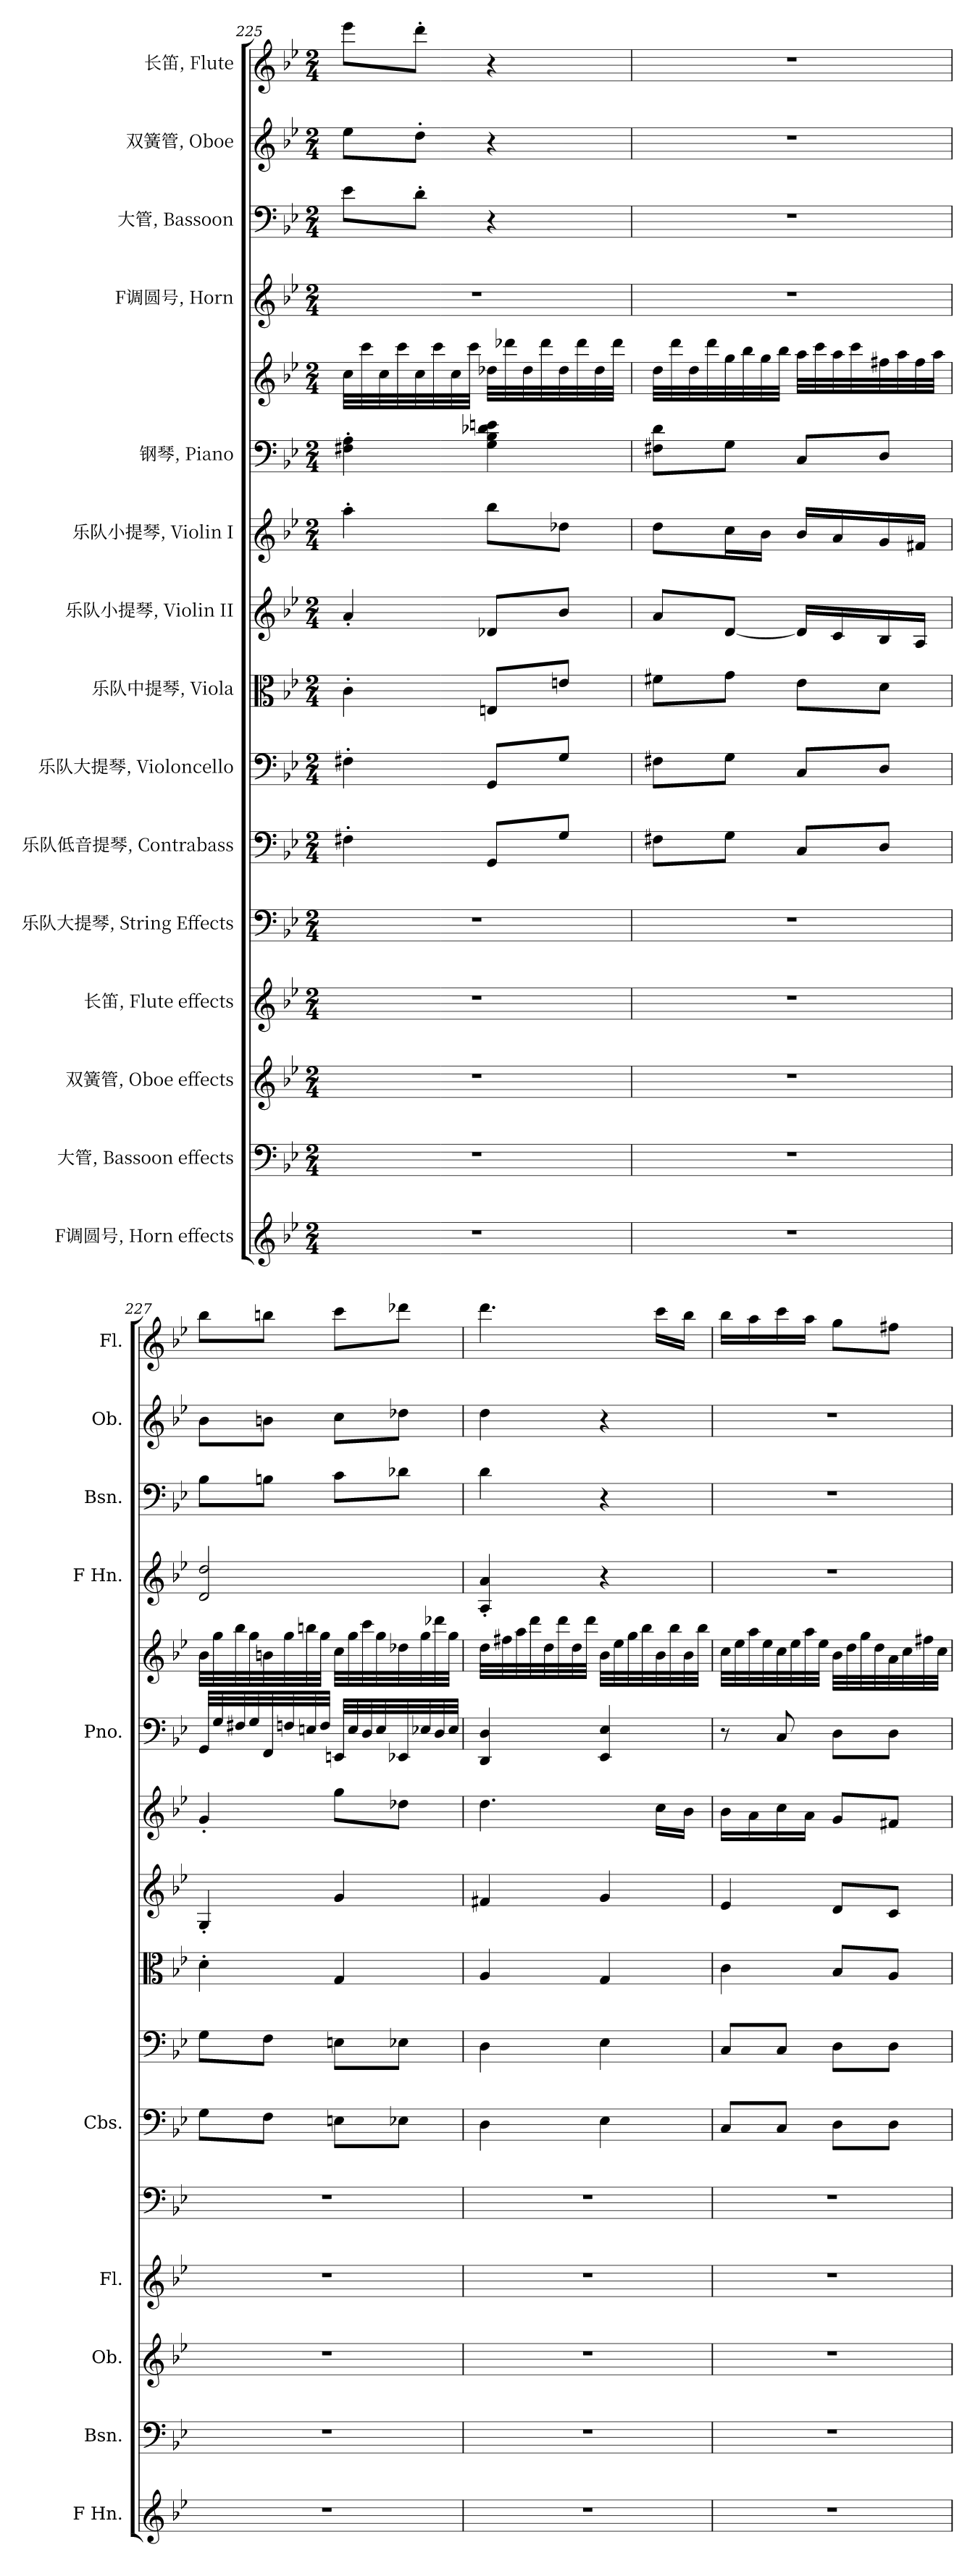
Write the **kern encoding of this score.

**kern	**kern	**kern	**kern	**kern	**kern	**kern	**kern	**kern	**kern	**kern	**kern	**kern	**kern	**kern	**kern
*part15	*part14	*part13	*part12	*part11	*part10	*part9	*part8	*part7	*part6	*part5	*part5	*part4	*part3	*part2	*part1
*staff16	*staff15	*staff14	*staff13	*staff12	*staff11	*staff10	*staff9	*staff8	*staff7	*staff6	*staff5	*staff4	*staff3	*staff2	*staff1
*I"F调圆号, Horn effects	*I"大管, Bassoon effects	*I"双簧管, Oboe effects	*I"长笛, Flute effects	*I"乐队大提琴, String Effects	*I"乐队低音提琴, Contrabass	*I"乐队大提琴, Violoncello	*I"乐队中提琴, Viola	*I"乐队小提琴, Violin II	*I"乐队小提琴, Violin I	*I"钢琴, Piano	*	*I"F调圆号, Horn	*I"大管, Bassoon	*I"双簧管, Oboe	*I"长笛, Flute
*I'F Hn.	*I'Bsn.	*I'Ob.	*I'Fl.	*	*I'Cbs.	*	*	*	*	*I'Pno.	*	*I'F Hn.	*I'Bsn.	*I'Ob.	*I'Fl.
*clefG2	*clefF4	*clefG2	*clefG2	*clefF4	*clefF4	*clefF4	*clefC3	*clefG2	*clefG2	*clefF4	*clefG2	*clefG2	*clefF4	*clefG2	*clefG2
*ITrd4c7	*	*	*	*	*ITrd7c12	*	*	*	*	*	*	*ITrd4c7	*	*	*
*k[b-e-a-]	*k[b-e-]	*k[b-e-]	*k[b-e-]	*k[b-e-]	*k[b-e-]	*k[b-e-]	*k[b-e-]	*k[b-e-]	*k[b-e-]	*k[b-e-]	*k[b-e-]	*k[b-e-a-]	*k[b-e-]	*k[b-e-]	*k[b-e-]
*M2/4	*M2/4	*M2/4	*M2/4	*M2/4	*M2/4	*M2/4	*M2/4	*M2/4	*M2/4	*M2/4	*M2/4	*M2/4	*M2/4	*M2/4	*M2/4
=225	=225	=225	=225	=225	=225	=225	=225	=225	=225	=225	=225	=225	=225	=225	=225
2r	2r	2r	2r	2r	4FF#X'\	4F#X'\	4c'\	4a'/	4aa'\	4F#X\' 4A\'	32cc\LLL	2r	8e-\L	8ee-\L	8eee-\L
.	.	.	.	.	.	.	.	.	.	.	32ccc\	.	.	.	.
.	.	.	.	.	.	.	.	.	.	.	32cc\	.	.	.	.
.	.	.	.	.	.	.	.	.	.	.	32ccc\	.	.	.	.
.	.	.	.	.	.	.	.	.	.	.	32cc\	.	8d'\J	8dd'\J	8ddd'\J
.	.	.	.	.	.	.	.	.	.	.	32ccc\	.	.	.	.
.	.	.	.	.	.	.	.	.	.	.	32cc\	.	.	.	.
.	.	.	.	.	.	.	.	.	.	.	32ccc\JJJ	.	.	.	.
.	.	.	.	.	8GGG/L	8GG/L	8En/L	8d-X/L	8bb-\L	4G\ 4B-\ 4d-X\ 4en\	32dd-X\LLL	.	4r	4r	4r
.	.	.	.	.	.	.	.	.	.	.	32ddd-X\	.	.	.	.
.	.	.	.	.	.	.	.	.	.	.	32dd-\	.	.	.	.
.	.	.	.	.	.	.	.	.	.	.	32ddd-\	.	.	.	.
.	.	.	.	.	8GG/J	8G/J	8en/J	8b-/J	8dd-X\J	.	32dd-\	.	.	.	.
.	.	.	.	.	.	.	.	.	.	.	32ddd-\	.	.	.	.
.	.	.	.	.	.	.	.	.	.	.	32dd-\	.	.	.	.
.	.	.	.	.	.	.	.	.	.	.	32ddd-\JJJ	.	.	.	.
!!LO:PB:g=z
=226	=226	=226	=226	=226	=226	=226	=226	=226	=226	=226	=226	=226	=226	=226	=226
2r	2r	2r	2r	2r	8FF#X\L	8F#X\L	8f#X\L	8a/L	8dd\L	8F#X\ 8d\L	32dd\LLL	2r	2r	2r	2r
.	.	.	.	.	.	.	.	.	.	.	32ddd\	.	.	.	.
.	.	.	.	.	.	.	.	.	.	.	32dd\	.	.	.	.
.	.	.	.	.	.	.	.	.	.	.	32ddd\	.	.	.	.
.	.	.	.	.	8GG\J	8G\J	8g\J	[8d/J	16cc\L	8G\J	32gg\	.	.	.	.
.	.	.	.	.	.	.	.	.	.	.	32bb-\	.	.	.	.
.	.	.	.	.	.	.	.	.	16b-\JJ	.	32gg\	.	.	.	.
.	.	.	.	.	.	.	.	.	.	.	32bb-\JJJ	.	.	.	.
.	.	.	.	.	8CC/L	8C/L	8e-\L	16d/LL]	16b-/LL	8C/L	32aa\LLL	.	.	.	.
.	.	.	.	.	.	.	.	.	.	.	32ccc\	.	.	.	.
.	.	.	.	.	.	.	.	16c/	16a/	.	32aa\	.	.	.	.
.	.	.	.	.	.	.	.	.	.	.	32ccc\	.	.	.	.
.	.	.	.	.	8DD/J	8D/J	8d\J	16B-/	16g/	8D/J	32ff#X\	.	.	.	.
.	.	.	.	.	.	.	.	.	.	.	32aa\	.	.	.	.
.	.	.	.	.	.	.	.	16A/JJ	16f#X/JJ	.	32ff#\	.	.	.	.
.	.	.	.	.	.	.	.	.	.	.	32aa\JJJ	.	.	.	.
=227	=227	=227	=227	=227	=227	=227	=227	=227	=227	=227	=227	=227	=227	=227	=227
2r	2r	2r	2r	2r	8GG\L	8G\L	4d'\	4G'/	4g'/	32GG/LLL	32b-\LLL	2G/ 2g/	8B-\L	8b-\L	8bb-\L
.	.	.	.	.	.	.	.	.	.	32G/	32gg\	.	.	.	.
.	.	.	.	.	.	.	.	.	.	32F#X/	32bb-\	.	.	.	.
.	.	.	.	.	.	.	.	.	.	32G/	32gg\	.	.	.	.
.	.	.	.	.	8FF\J	8F\J	.	.	.	32FF/	32bn\	.	8Bn\J	8bn\J	8bbn\J
.	.	.	.	.	.	.	.	.	.	32Fn/	32gg\	.	.	.	.
.	.	.	.	.	.	.	.	.	.	32En/	32bbn\	.	.	.	.
.	.	.	.	.	.	.	.	.	.	32F/JJJ	32gg\JJJ	.	.	.	.
.	.	.	.	.	8EEn\L	8En\L	4G/	4g/	8gg\L	32EEn/LLL	32cc\LLL	.	8c\L	8cc\L	8ccc\L
.	.	.	.	.	.	.	.	.	.	32E/	32gg\	.	.	.	.
.	.	.	.	.	.	.	.	.	.	32D/	32ccc\	.	.	.	.
.	.	.	.	.	.	.	.	.	.	32E/	32gg\	.	.	.	.
.	.	.	.	.	8EE-X\J	8E-X\J	.	.	8dd-X\J	32EE-X/	32dd-X\	.	8d-X\J	8dd-X\J	8ddd-X\J
.	.	.	.	.	.	.	.	.	.	32E-X/	32gg\	.	.	.	.
.	.	.	.	.	.	.	.	.	.	32D/	32ddd-X\	.	.	.	.
.	.	.	.	.	.	.	.	.	.	32E-/JJJ	32gg\JJJ	.	.	.	.
!!LO:PB:g=z
=228	=228	=228	=228	=228	=228	=228	=228	=228	=228	=228	=228	=228	=228	=228	=228
2r	2r	2r	2r	2r	4DD\	4D\	4A/	4f#X/	4.dd\	4DD/ 4D/	32dd\LLL	4D/' 4d/'	4d\	4dd\	4.ddd\
.	.	.	.	.	.	.	.	.	.	.	32ff#X\	.	.	.	.
.	.	.	.	.	.	.	.	.	.	.	32aa\	.	.	.	.
.	.	.	.	.	.	.	.	.	.	.	32ddd\	.	.	.	.
.	.	.	.	.	.	.	.	.	.	.	32dd\	.	.	.	.
.	.	.	.	.	.	.	.	.	.	.	32ddd\	.	.	.	.
.	.	.	.	.	.	.	.	.	.	.	32dd\	.	.	.	.
.	.	.	.	.	.	.	.	.	.	.	32ddd\JJJ	.	.	.	.
.	.	.	.	.	4EE-\	4E-\	4G/	4g/	.	4EE-/ 4E-/	32b-\LLL	4r	4r	4r	.
.	.	.	.	.	.	.	.	.	.	.	32ee-\	.	.	.	.
.	.	.	.	.	.	.	.	.	.	.	32gg\	.	.	.	.
.	.	.	.	.	.	.	.	.	.	.	32bb-\	.	.	.	.
.	.	.	.	.	.	.	.	.	16cc\LL	.	32b-\	.	.	.	16ccc\LL
.	.	.	.	.	.	.	.	.	.	.	32bb-\	.	.	.	.
.	.	.	.	.	.	.	.	.	16b-\JJ	.	32b-\	.	.	.	16bb-\JJ
.	.	.	.	.	.	.	.	.	.	.	32bb-\JJJ	.	.	.	.
=229	=229	=229	=229	=229	=229	=229	=229	=229	=229	=229	=229	=229	=229	=229	=229
2r	2r	2r	2r	2r	8CC/L	8C/L	4c\	4e-/	16b-\LL	8r	32cc\LLL	2r	2r	2r	16bb-\LL
.	.	.	.	.	.	.	.	.	.	.	32ee-\	.	.	.	.
.	.	.	.	.	.	.	.	.	16a\	.	32aa\	.	.	.	16aa\
.	.	.	.	.	.	.	.	.	.	.	32ee-\	.	.	.	.
.	.	.	.	.	8CC/J	8C/J	.	.	16cc\	8C/	32cc\	.	.	.	16ccc\
.	.	.	.	.	.	.	.	.	.	.	32ee-\	.	.	.	.
.	.	.	.	.	.	.	.	.	16a\JJ	.	32aa\	.	.	.	16aa\JJ
.	.	.	.	.	.	.	.	.	.	.	32ee-\JJJ	.	.	.	.
.	.	.	.	.	8DD\L	8D\L	8B-/L	8d/L	8g/L	8D\L	32b-\LLL	.	.	.	8gg\L
.	.	.	.	.	.	.	.	.	.	.	32dd\	.	.	.	.
.	.	.	.	.	.	.	.	.	.	.	32gg\	.	.	.	.
.	.	.	.	.	.	.	.	.	.	.	32dd\	.	.	.	.
.	.	.	.	.	8DD\J	8D\J	8A/J	8c/J	8f#X/J	8D\J	32a\	.	.	.	8ff#X\J
.	.	.	.	.	.	.	.	.	.	.	32cc\	.	.	.	.
.	.	.	.	.	.	.	.	.	.	.	32ff#X\	.	.	.	.
.	.	.	.	.	.	.	.	.	.	.	32cc\JJJ	.	.	.	.
=	=	=	=	=	=	=	=	=	=	=	=	=	=	=	=
*-	*-	*-	*-	*-	*-	*-	*-	*-	*-	*-	*-	*-	*-	*-	*-
